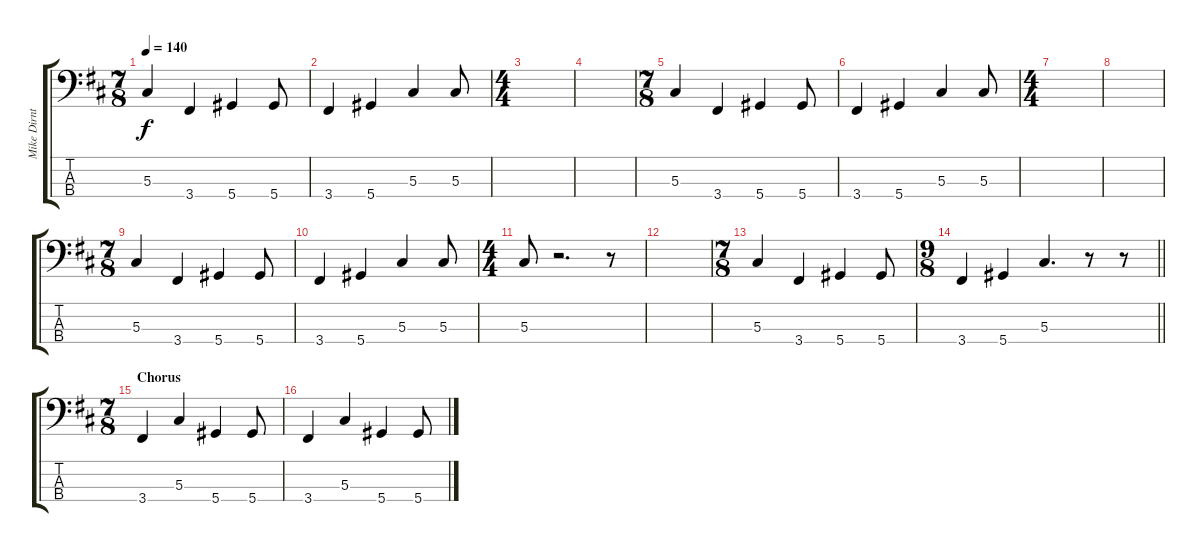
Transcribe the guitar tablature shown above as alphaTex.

\track ("Mike Dirnt" "Mike Dirnt") {instrument electricbasspick}
\staff {score tabs}
\tuning (Gb2 Db2 Ab1 Eb1) {hide}
\ts (7 8)
\tempo 140
\clef f4
\ks d
5.3.4{dy f} 3.4.4 5.4.4 5.4.8 |
3.4.4 5.4.4 5.3.4 5.3.8 |
\ts (4 4)
|
|
\ts (7 8)
5.3.4 3.4.4 5.4.4 5.4.8 |
3.4.4 5.4.4 5.3.4 5.3.8 |
\ts (4 4)
|
|
\ts (7 8)
5.3.4 3.4.4 5.4.4 5.4.8 |
3.4.4 5.4.4 5.3.4 5.3.8 |
\ts (4 4)
5.3.8 r.2{d} r.8 |
|
\ts (7 8)
5.3.4 3.4.4 5.4.4 5.4.8 |
\ts (9 8)
\barLineRight lightlight
3.4.4 5.4.4 5.3.4{d} r.8 r.8 |
\ts (7 8)
\section ("" "Chorus")
3.4.4 5.3.4 5.4.4 5.4.8 |
3.4.4 5.3.4 5.4.4 5.4.8
